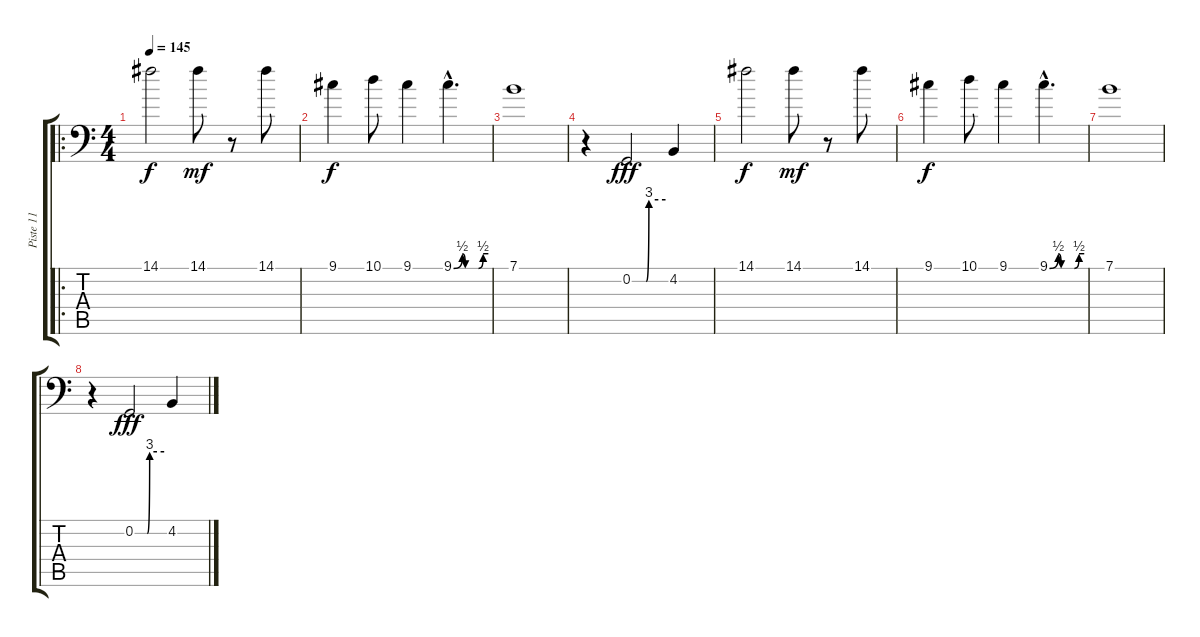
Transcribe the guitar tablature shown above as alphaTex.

\track ("Piste 11" "Piste 11") {instrument choiraahs}
\staff {score tabs}
\tuning (E4 G2 D2 A1 E1 B0) {hide}
\ro
\ts (4 4)
\tempo 145
\clef f4
\ks c
14.1.2{dy f instrument choiraahs} 14.1.8{dy mf} r.8 14.1.8 |
9.1.4{dy f} 10.1.8 9.1.4 9.1{be (custom 0 0 15 2 20 0 31 0 43 0 51 2 60 2) hac}.4{d} |
7.1.1 |
r.4 0.2{be (custom 0 0 25 0 30 12 60 12)}.2{dy fff} 4.2.4 |
14.1.2{dy f} 14.1.8{dy mf} r.8 14.1.8 |
9.1.4{dy f} 10.1.8 9.1.4 9.1{be (custom 0 0 15 2 20 0 31 0 43 0 51 2 60 2) hac}.4{d} |
7.1.1 |
r.4 0.2{be (custom 0 0 25 0 30 12 60 12)}.2{dy fff} 4.2.4
